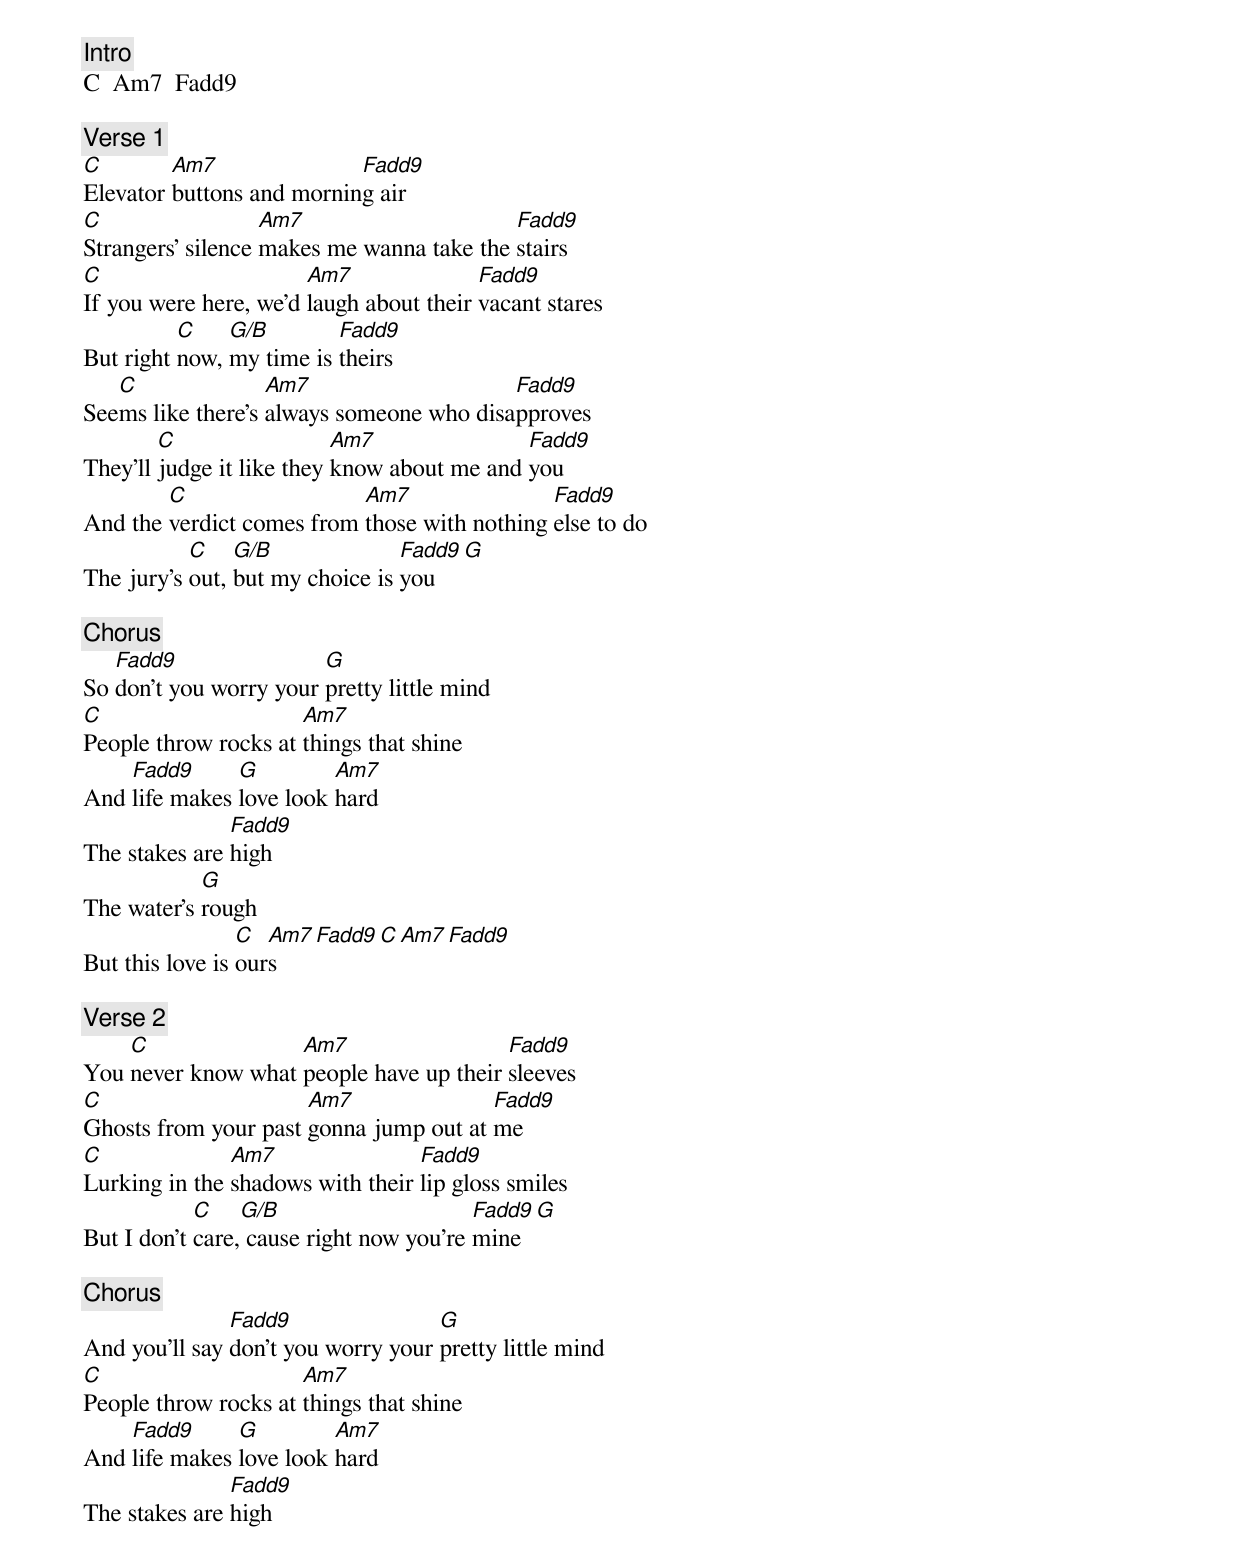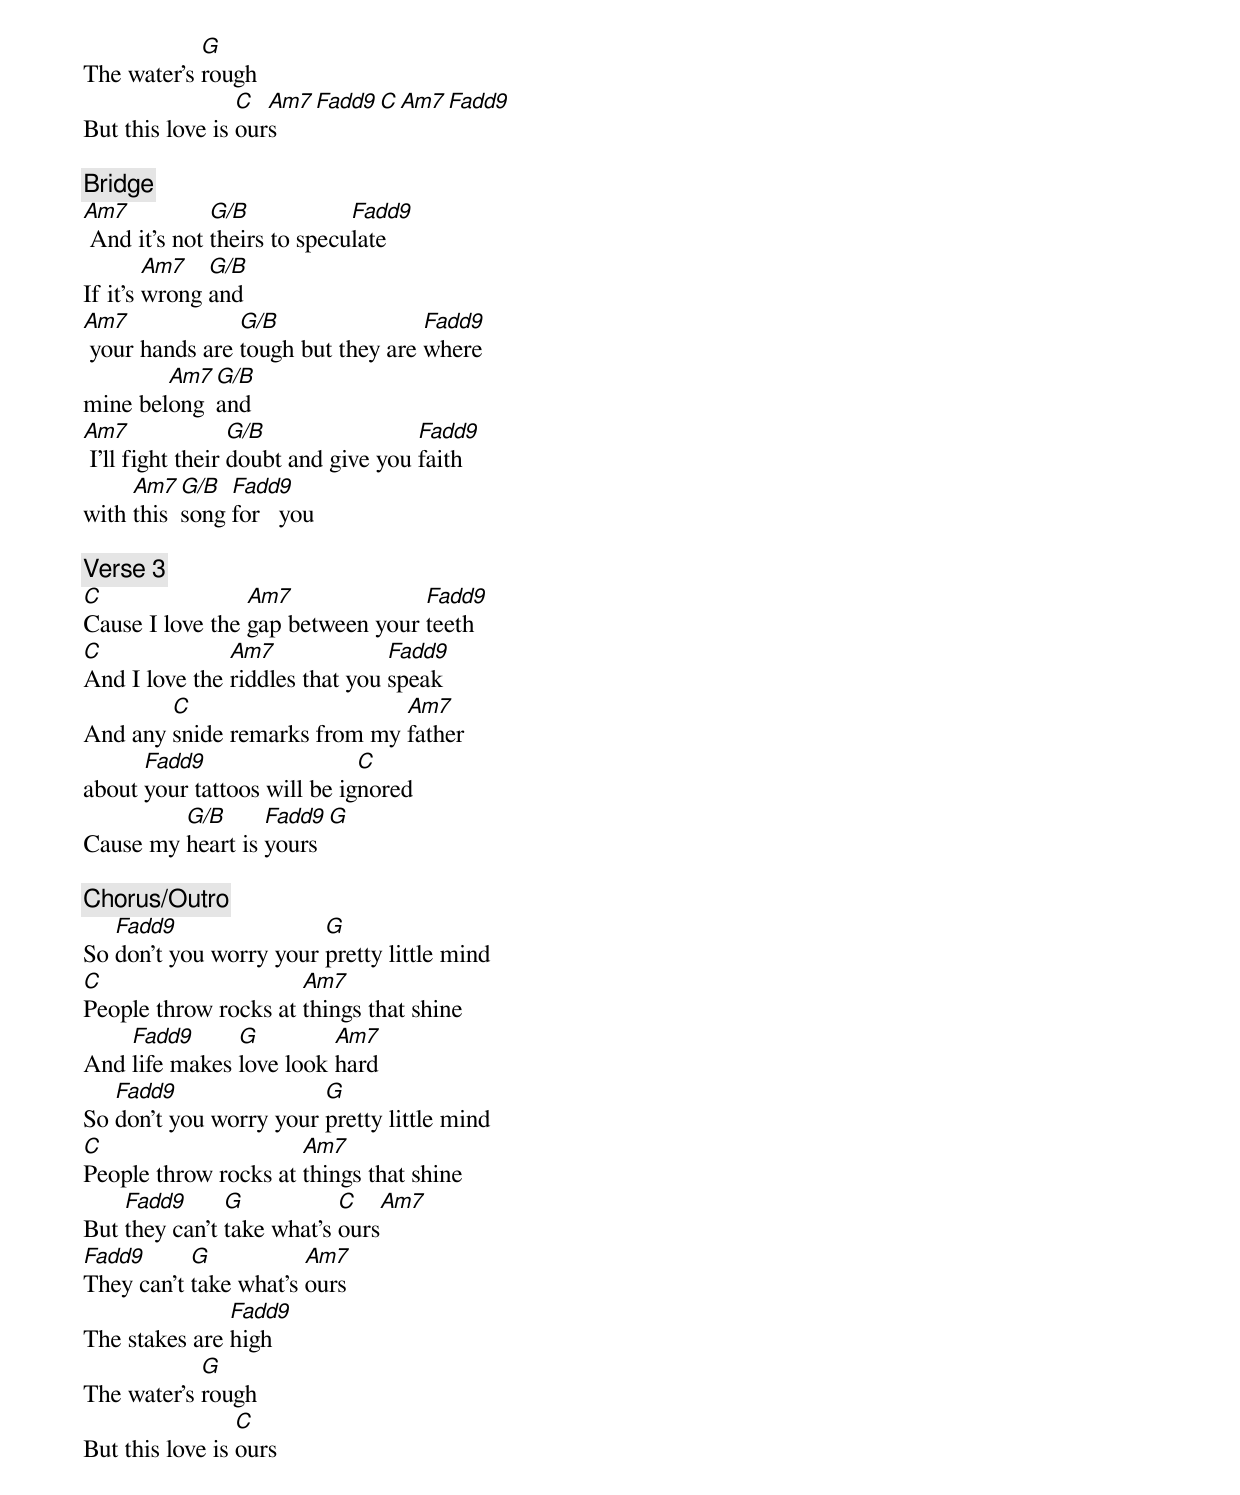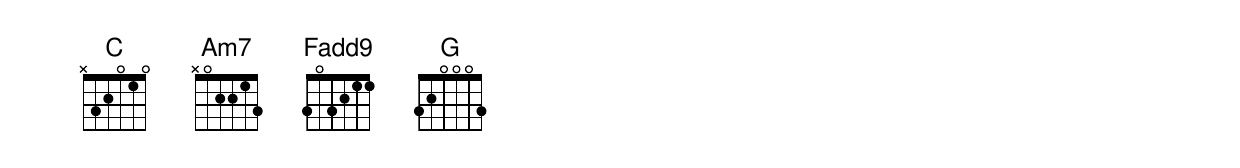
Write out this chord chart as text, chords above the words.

[Intro]
C  Am7  Fadd9

[Verse 1]
C        Am7               Fadd9
Elevator buttons and morning air
C                  Am7                     Fadd9
Strangers' silence makes me wanna take the stairs
C                      Am7               Fadd9
If you were here, we'd laugh about their vacant stares
          C    G/B        Fadd9
But right now, my time is theirs
   C               Am7                    Fadd9
Seems like there's always someone who disapproves
        C                  Am7               Fadd9
They'll judge it like they know about me and you
        C                  Am7                Fadd9
And the verdict comes from those with nothing else to do
           C    G/B              Fadd9  G
The jury's out, but my choice is you

[Chorus]
   Fadd9                G
So don't you worry your pretty little mind
C                     Am7
People throw rocks at things that shine
    Fadd9      G         Am7
And life makes love look hard
               Fadd9
The stakes are high
            G
The water's rough
                 C  Am7  Fadd9    C  Am7  Fadd9
But this love is ours

[Verse 2]
    C               Am7                  Fadd9
You never know what people have up their sleeves
C                     Am7               Fadd9
Ghosts from your past gonna jump out at me
C              Am7                Fadd9
Lurking in the shadows with their lip gloss smiles
            C    G/B                     Fadd9  G
But I don't care, cause right now you're mine

[Chorus]
               Fadd9                G
And you'll say don't you worry your pretty little mind
C                     Am7
People throw rocks at things that shine
    Fadd9      G         Am7
And life makes love look hard
               Fadd9
The stakes are high
            G
The water's rough
                 C  Am7  Fadd9    C  Am7  Fadd9
But this love is ours

[Bridge]
Am7           G/B            Fadd9
 And it's not theirs to speculate
        Am7   G/B
If it's wrong and
Am7             G/B                Fadd9
 your hands are tough but they are where
        Am7 G/B
mine belong and
Am7               G/B                Fadd9
 I'll fight their doubt and give you faith
     Am7  G/B  Fadd9
with this song for   you

[Verse 3]
C                Am7              Fadd9
Cause I love the gap between your teeth
C              Am7              Fadd9
And I love the riddles that you speak
        C                     Am7
And any snide remarks from my father
      Fadd9                  C
about your tattoos will be ignored
         G/B      Fadd9  G
Cause my heart is yours

[Chorus/Outro]
   Fadd9                G
So don't you worry your pretty little mind
C                     Am7
People throw rocks at things that shine
    Fadd9      G         Am7
And life makes love look hard
   Fadd9                G
So don't you worry your pretty little mind
C                     Am7
People throw rocks at things that shine
    Fadd9      G           C   Am7
But they can't take what's ours
Fadd9      G           Am7
They can't take what's ours
               Fadd9
The stakes are high
            G
The water's rough
                 C
But this love is ours
